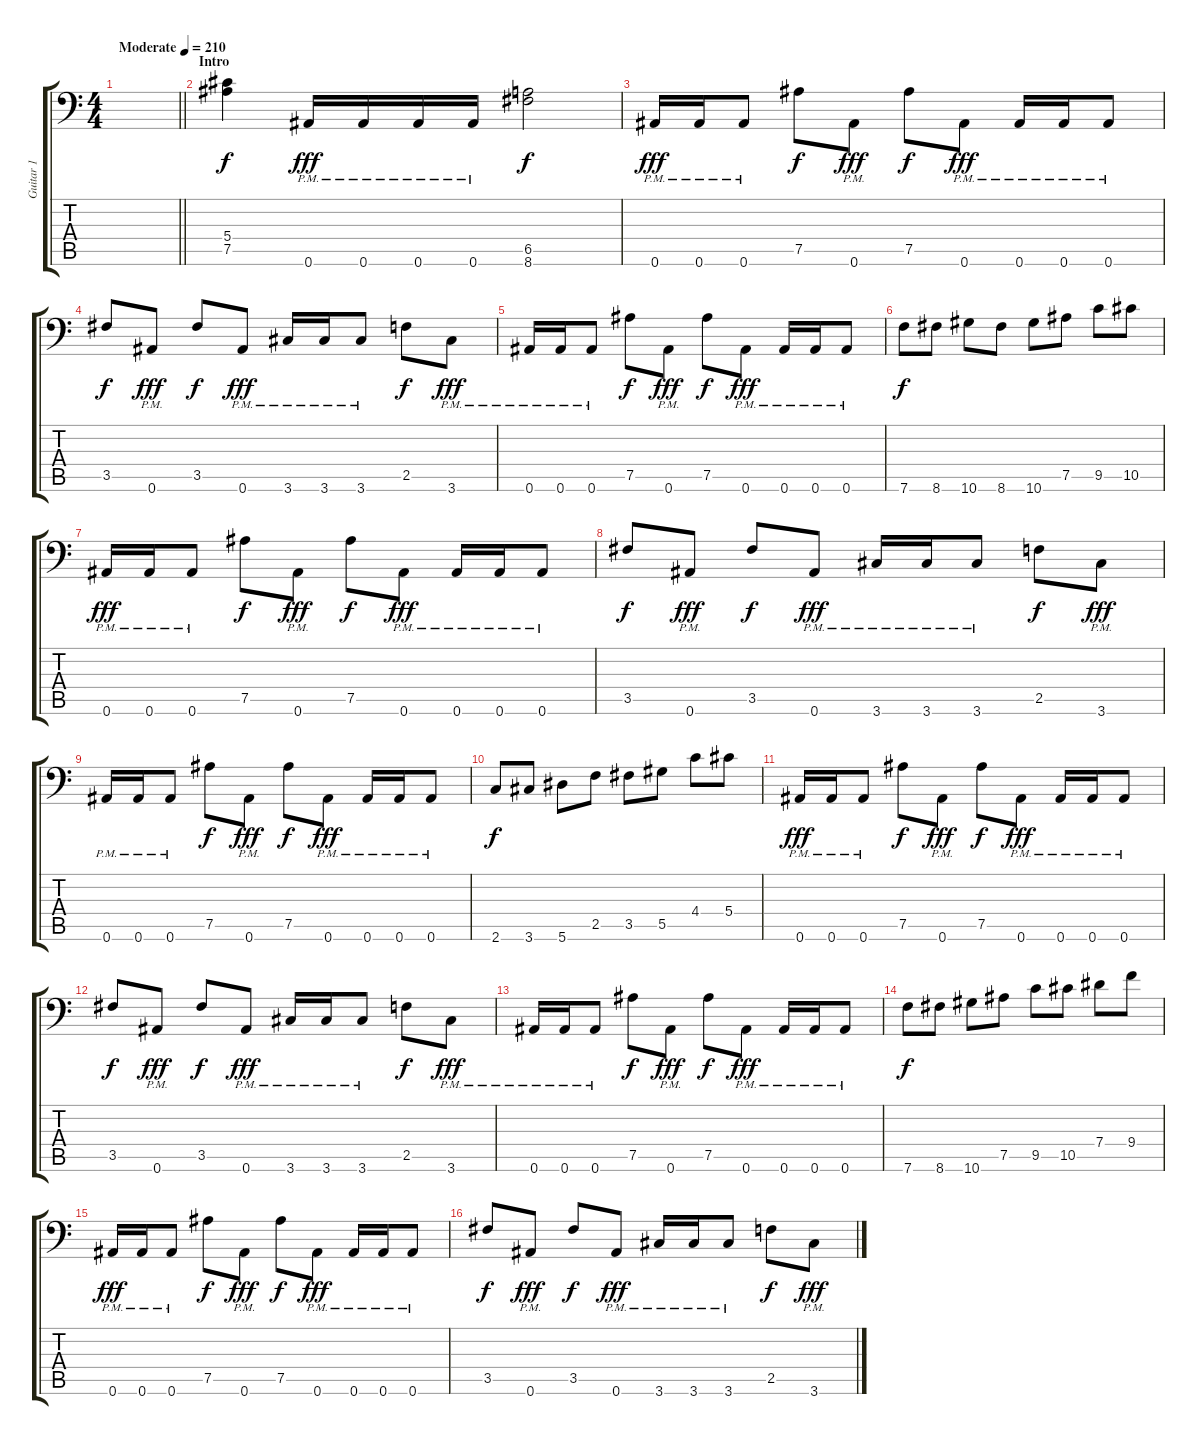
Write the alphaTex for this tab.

\track ("Guitar 1" "Guitar 1") {instrument distortionguitar}
\staff {score tabs}
\tuning (Bb3 F3 Db3 Ab2 Eb2 Bb1) {hide}
\ts (4 4)
\tempo (210 "Moderate")
\clef f4
\barLineRight lightlight
\ks c
|
\section ("" "Intro")
(5.4 7.5).4 0.6{pm}.16{dy fff} 0.6{pm}.16 0.6{pm}.16 0.6{pm}.16 (6.5 8.6).2{dy f} |
0.6{pm}.16{dy fff} 0.6{pm}.16 0.6{pm}.8 7.5.8{dy f} 0.6{pm}.8{dy fff} 7.5.8{dy f} 0.6{pm}.8{dy fff} 0.6{pm}.16 0.6{pm}.16 0.6{pm}.8 |
3.5.8{dy f} 0.6{pm}.8{dy fff} 3.5.8{dy f} 0.6{pm}.8{dy fff} 3.6{pm}.16 3.6{pm}.16 3.6{pm}.8 2.5.8{dy f} 3.6{pm}.8{dy fff} |
0.6{pm}.16 0.6{pm}.16 0.6{pm}.8 7.5.8{dy f} 0.6{pm}.8{dy fff} 7.5.8{dy f} 0.6{pm}.8{dy fff} 0.6{pm}.16 0.6{pm}.16 0.6{pm}.8 |
7.6.8{dy f} 8.6.8 10.6.8 8.6.8 10.6.8 7.5.8 9.5.8 10.5.8 |
0.6{pm}.16{dy fff} 0.6{pm}.16 0.6{pm}.8 7.5.8{dy f} 0.6{pm}.8{dy fff} 7.5.8{dy f} 0.6{pm}.8{dy fff} 0.6{pm}.16 0.6{pm}.16 0.6{pm}.8 |
3.5.8{dy f} 0.6{pm}.8{dy fff} 3.5.8{dy f} 0.6{pm}.8{dy fff} 3.6{pm}.16 3.6{pm}.16 3.6{pm}.8 2.5.8{dy f} 3.6{pm}.8{dy fff} |
0.6{pm}.16 0.6{pm}.16 0.6{pm}.8 7.5.8{dy f} 0.6{pm}.8{dy fff} 7.5.8{dy f} 0.6{pm}.8{dy fff} 0.6{pm}.16 0.6{pm}.16 0.6{pm}.8 |
2.6.8{dy f} 3.6.8 5.6.8 2.5.8 3.5.8 5.5.8 4.4.8 5.4.8 |
0.6{pm}.16{dy fff} 0.6{pm}.16 0.6{pm}.8 7.5.8{dy f} 0.6{pm}.8{dy fff} 7.5.8{dy f} 0.6{pm}.8{dy fff} 0.6{pm}.16 0.6{pm}.16 0.6{pm}.8 |
3.5.8{dy f} 0.6{pm}.8{dy fff} 3.5.8{dy f} 0.6{pm}.8{dy fff} 3.6{pm}.16 3.6{pm}.16 3.6{pm}.8 2.5.8{dy f} 3.6{pm}.8{dy fff} |
0.6{pm}.16 0.6{pm}.16 0.6{pm}.8 7.5.8{dy f} 0.6{pm}.8{dy fff} 7.5.8{dy f} 0.6{pm}.8{dy fff} 0.6{pm}.16 0.6{pm}.16 0.6{pm}.8 |
7.6.8{dy f} 8.6.8 10.6.8 7.5.8 9.5.8 10.5.8 7.4.8 9.4.8 |
0.6{pm}.16{dy fff} 0.6{pm}.16 0.6{pm}.8 7.5.8{dy f} 0.6{pm}.8{dy fff} 7.5.8{dy f} 0.6{pm}.8{dy fff} 0.6{pm}.16 0.6{pm}.16 0.6{pm}.8 |
3.5.8{dy f} 0.6{pm}.8{dy fff} 3.5.8{dy f} 0.6{pm}.8{dy fff} 3.6{pm}.16 3.6{pm}.16 3.6{pm}.8 2.5.8{dy f} 3.6{pm}.8{dy fff}
